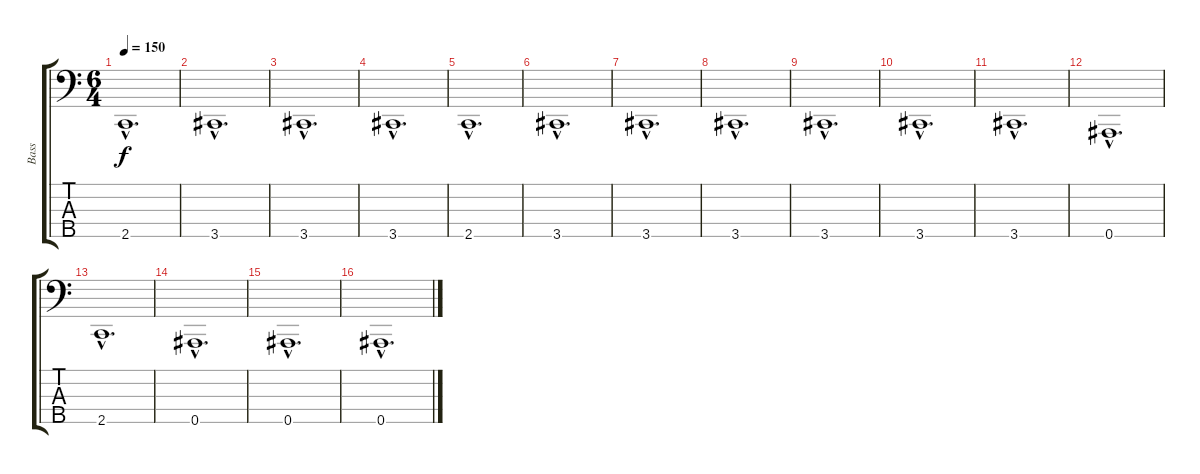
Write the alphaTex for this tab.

\track ("Bass" "Bass") {instrument electricbassfinger}
\staff {score tabs}
\tuning (Gb2 Db2 Ab1 Eb1 Bb0) {hide}
\ts (6 4)
\tempo 150
\clef f4
\ks c
2.5{hac}.1{d dy f} |
3.5{hac}.1{d} |
3.5{hac}.1{d} |
3.5{hac}.1{d} |
2.5{hac}.1{d} |
3.5{hac}.1{d} |
3.5{hac}.1{d} |
3.5{hac}.1{d} |
3.5{hac}.1{d} |
3.5{hac}.1{d} |
3.5{hac}.1{d} |
0.5{hac}.1{d} |
2.5{hac}.1{d} |
0.5{hac}.1{d} |
0.5{hac}.1{d} |
0.5{hac}.1{d}
